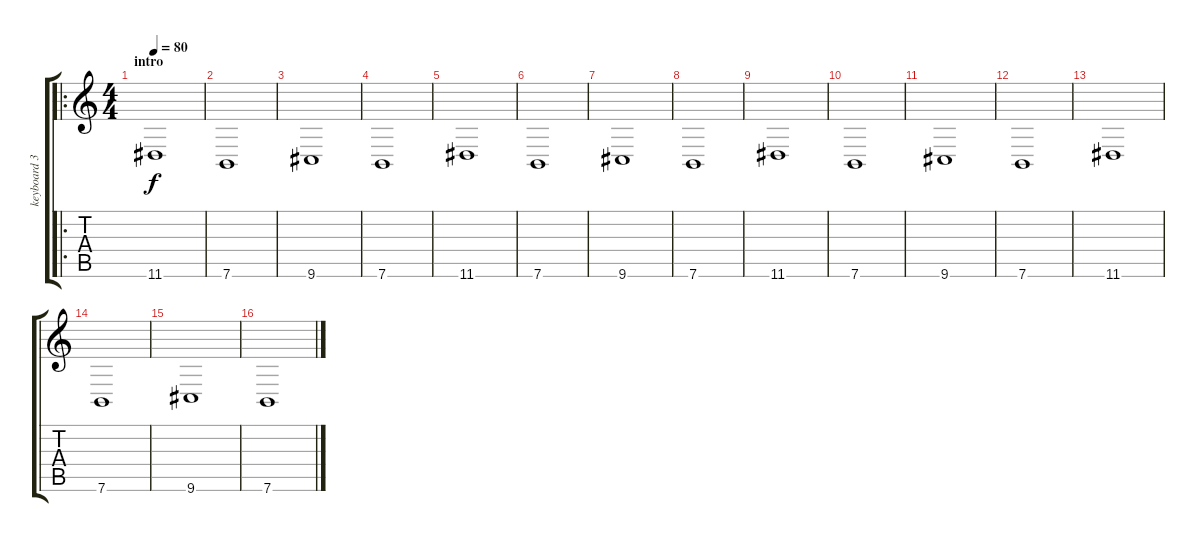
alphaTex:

\track ("keyboard 3" "keyboard 3") {instrument fx6goblins}
\staff {score tabs}
\tuning (E4 B3 G3 D3 A2 E2) {hide}
\ro
\ts (4 4)
\section ("" "intro")
\tempo 80
\clef g2
\ks c
11.6.1{dy f instrument fx6goblins} |
7.6.1 |
9.6.1 |
7.6.1 |
11.6.1 |
7.6.1 |
9.6.1 |
7.6.1 |
11.6.1 |
7.6.1 |
9.6.1 |
7.6.1 |
11.6.1 |
7.6.1 |
9.6.1 |
7.6.1
